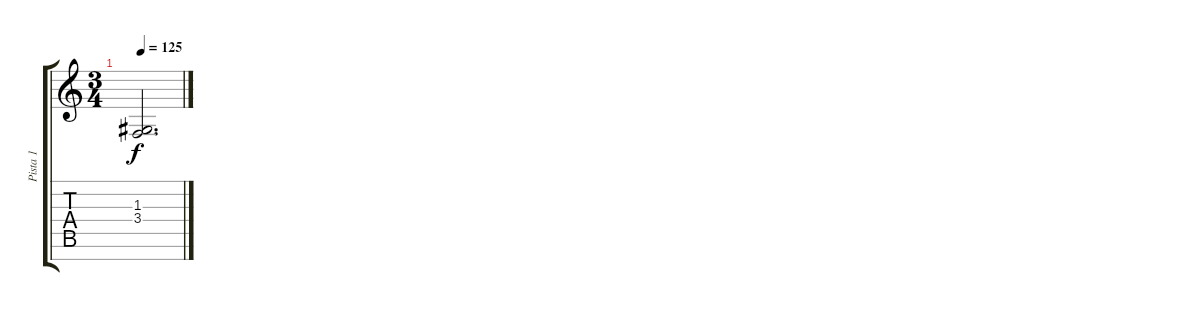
\track ("Pista 1" "Pista 1") {instrument acousticgrandpiano}
\staff {score tabs}
\tuning (E4 B3 G3 D3 A2 E2 B1) {hide}
\ts (3 4)
\tempo 125
\clef g2
\ks c
(1.3{t} 3.4{t}).2{d dy f}
